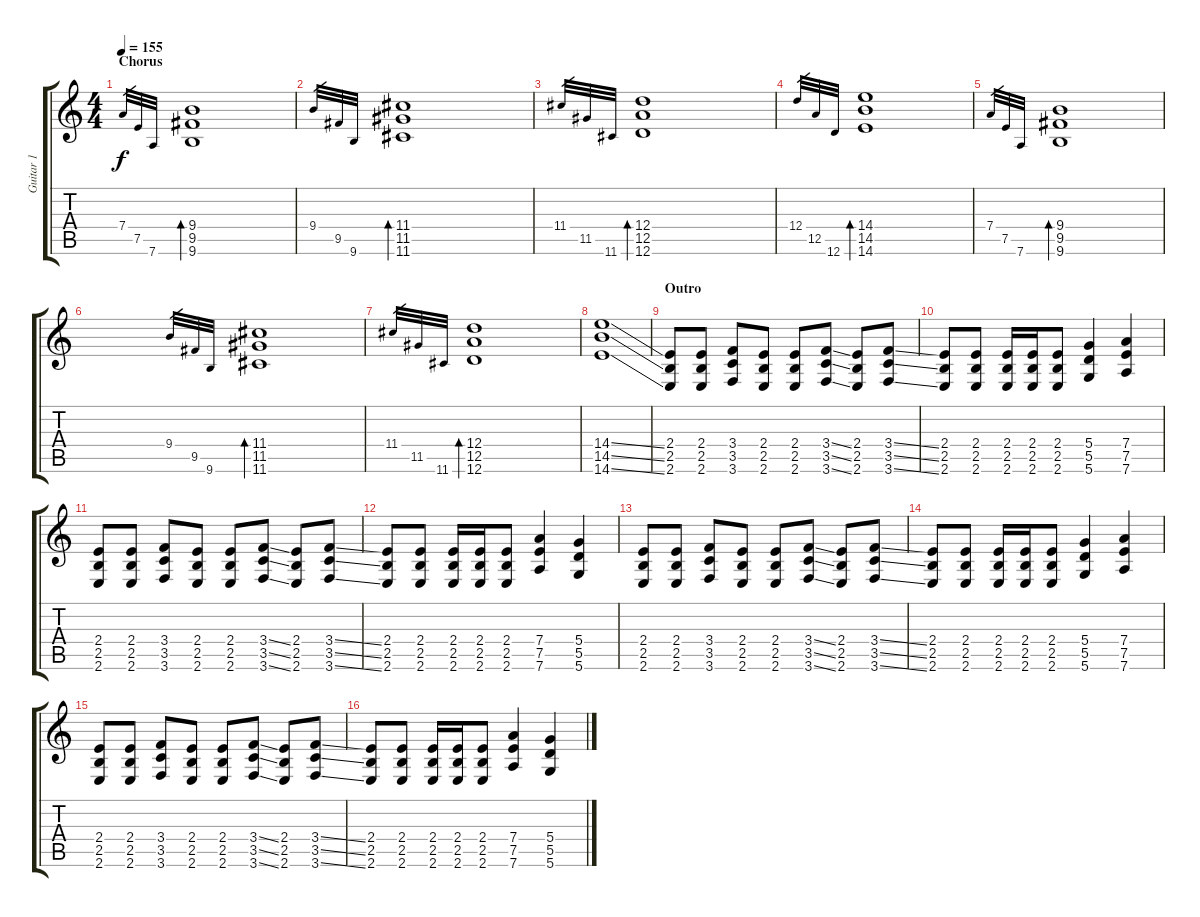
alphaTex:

\track ("Guitar 1" "Guitar 1") {instrument distortionguitar}
\staff {score tabs}
\tuning (E4 B3 G3 D3 A2 D2) {hide}
\ts (4 4)
\section ("" "Chorus")
\tempo 155
\clef g2
\ks c
7.4.32{gr dy f} 7.5.32{gr} 7.6.32{gr} (9.4 9.5 9.6).1{bd 240 balance 4} |
9.4.32{gr} 9.5.32{gr} 9.6.32{gr} (11.4 11.5 11.6).1{bd 240} |
11.4.32{gr} 11.5.32{gr} 11.6.32{gr} (12.4 12.5 12.6).1{bd 240} |
12.4.32{gr} 12.5.32{gr} 12.6.32{gr} (14.4 14.5 14.6).1{bd 240} |
7.4.32{gr} 7.5.32{gr} 7.6.32{gr} (9.4 9.5 9.6).1{bd 240} |
9.4.32{gr} 9.5.32{gr} 9.6.32{gr} (11.4 11.5 11.6).1{bd 240} |
11.4.32{gr} 11.5.32{gr} 11.6.32{gr} (12.4 12.5 12.6).1{bd 240} |
(14.4{ss} 14.5{ss} 14.6{ss}).1 |
\section ("" "Outro")
(2.4 2.5 2.6).8 (2.4 2.5 2.6).8 (3.4 3.5 3.6).8 (2.4 2.5 2.6).8 (2.4 2.5 2.6).8 (3.4{ss} 3.5{ss} 3.6{ss}).8 (2.4 2.5 2.6).8 (3.4{ss} 3.5{ss} 3.6{ss}).8 |
(2.4 2.5 2.6).8 (2.4 2.5 2.6).8 (2.4 2.5 2.6).16 (2.4 2.5 2.6).16 (2.4 2.5 2.6).8 (5.4 5.5 5.6).4 (7.4 7.5 7.6).4 |
(2.4 2.5 2.6).8 (2.4 2.5 2.6).8 (3.4 3.5 3.6).8 (2.4 2.5 2.6).8 (2.4 2.5 2.6).8 (3.4{ss} 3.5{ss} 3.6{ss}).8 (2.4 2.5 2.6).8 (3.4{ss} 3.5{ss} 3.6{ss}).8 |
(2.4 2.5 2.6).8 (2.4 2.5 2.6).8 (2.4 2.5 2.6).16 (2.4 2.5 2.6).16 (2.4 2.5 2.6).8 (7.4 7.5 7.6).4 (5.4 5.5 5.6).4 |
(2.4 2.5 2.6).8 (2.4 2.5 2.6).8 (3.4 3.5 3.6).8 (2.4 2.5 2.6).8 (2.4 2.5 2.6).8 (3.4{ss} 3.5{ss} 3.6{ss}).8 (2.4 2.5 2.6).8 (3.4{ss} 3.5{ss} 3.6{ss}).8 |
(2.4 2.5 2.6).8 (2.4 2.5 2.6).8 (2.4 2.5 2.6).16 (2.4 2.5 2.6).16 (2.4 2.5 2.6).8 (5.4 5.5 5.6).4 (7.4 7.5 7.6).4 |
(2.4 2.5 2.6).8 (2.4 2.5 2.6).8 (3.4 3.5 3.6).8 (2.4 2.5 2.6).8 (2.4 2.5 2.6).8 (3.4{ss} 3.5{ss} 3.6{ss}).8 (2.4 2.5 2.6).8 (3.4{ss} 3.5{ss} 3.6{ss}).8 |
(2.4 2.5 2.6).8 (2.4 2.5 2.6).8 (2.4 2.5 2.6).16 (2.4 2.5 2.6).16 (2.4 2.5 2.6).8 (7.4 7.5 7.6).4 (5.4 5.5 5.6).4
